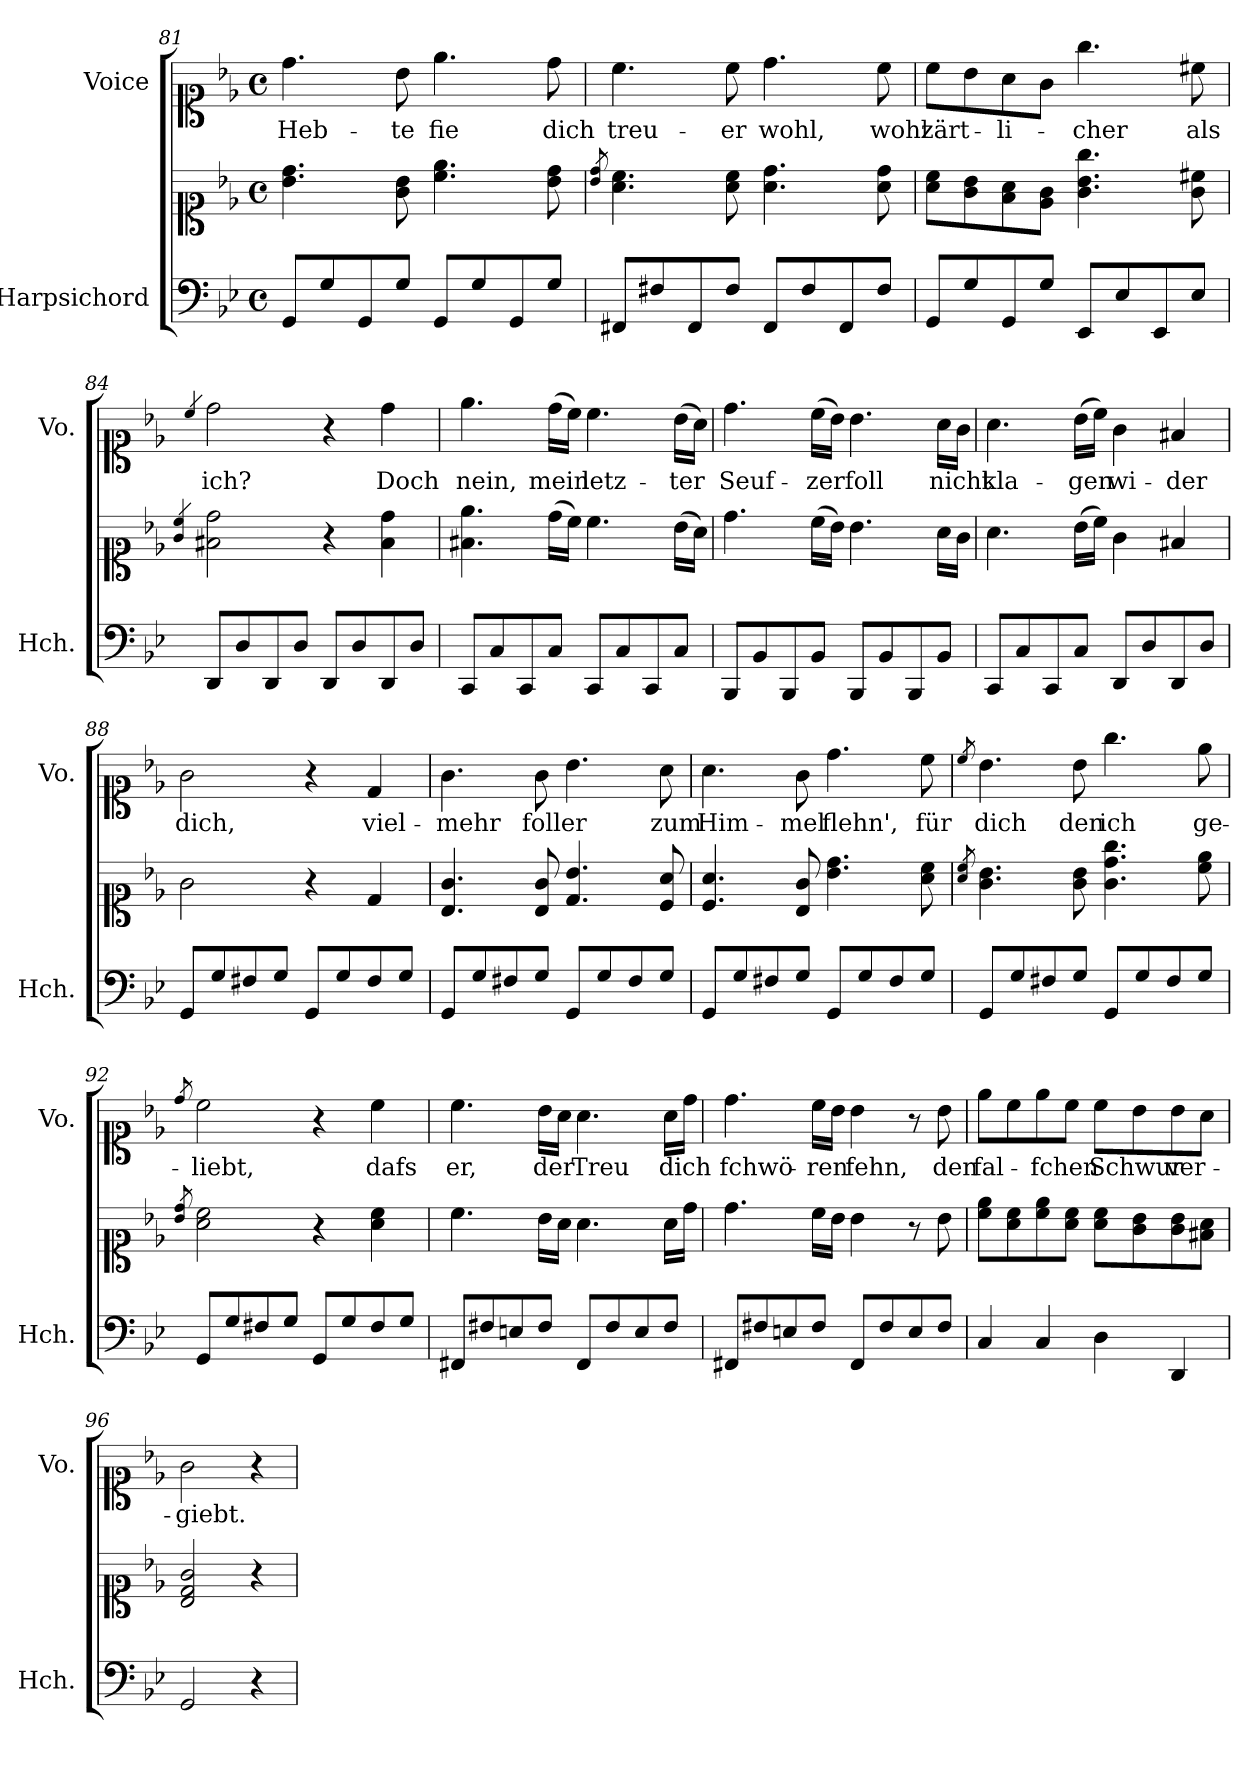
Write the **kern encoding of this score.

**kern	**kern	**kern	**text
*part2	*part2	*part1	*part1
*staff3	*staff2	*staff1	*staff1
*I"Harpsichord	*	*I"Voice	*
*I'Hch.	*	*I'Vo.	*
*clefF4	*clefC1	*clefC1	*
*k[b-e-]	*k[b-e-]	*k[b-e-]	*
*M4/4	*M4/4	*M4/4	*
*met(c)	*met(c)	*met(c)	*
=81	=81	=81	=81
!	!	!	!LO:LY:b
8GG/L	4.b-\ 4.dd\	4.dd\	Heb-
8G/	.	.	.
8GG/	.	.	.
!	!	!	!LO:LY:b
8G/J	8g\ 8b-\	8b-\	-te
!	!	!	!LO:LY:b
8GG/L	4.cc\ 4.ee-\	4.ee-\	fie
8G/	.	.	.
8GG/	.	.	.
!	!	!	!LO:LY:b
8G/J	8b-\ 8dd\	8dd\	dich
=82	=82	=82	=82
.	8qb-/ 8qdd/	.	.
!	!	!	!LO:LY:b
8FF#X/L	4.a\ 4.cc\	4.cc\	treu-
8F#X/	.	.	.
8FF#/	.	.	.
!	!	!	!LO:LY:b
8F#/J	8a\ 8cc\	8cc\	-er
!	!	!	!LO:LY:b
8FF#/L	4.a\ 4.dd\	4.dd\	wohl,
8F#/	.	.	.
8FF#/	.	.	.
!	!	!	!LO:LY:b
8F#/J	8a\ 8dd\	8cc\	wohl
!!LO:LB:g=z
=83	=83	=83	=83
!	!	!	!LO:LY:b
8GG/L	8a\ 8cc\L	8cc\L	zärt-
8G/	8g\ 8b-\	8b-\	.
!	!	!	!LO:LY:b
8GG/	8f\ 8a\	8a\	-li-
8G/J	8e-\ 8g\J	8g\J	.
!	!	!	!LO:LY:b
8EE-/L	4.g\ 4.b-\ 4.gg\	4.gg\	-cher
8E-/	.	.	.
8EE-/	.	.	.
!	!	!	!LO:LY:b
8E-/J	8g\ 8cc#X\	8cc#X\	als
=84	=84	=84	=84
.	4qg/ 4qcc/	4qcc/	.
!	!	!	!LO:LY:b
8DD/L	2f#X\ 2dd\	2dd\	ich?
8D/	.	.	.
8DD/	.	.	.
8D/J	.	.	.
8DD/L	4r	4r	.
8D/	.	.	.
!	!	!	!LO:LY:b
8DD/	4f#\ 4dd\	4dd\	Doch
8D/J	.	.	.
=85	=85	=85	=85
!	!	!	!LO:LY:b
8CC/L	4.f#X\ 4.ee-\	4.ee-\	nein,
8C/	.	.	.
8CC/	.	.	.
!	!	!	!LO:LY:b
8C/J	(16dd\LL	(16dd\LL	mein
.	16cc\JJ)	16cc\JJ)	.
!	!	!	!LO:LY:b
8CC/L	4.cc\	4.cc\	letz-
8C/	.	.	.
8CC/	.	.	.
!	!	!	!LO:LY:b
8C/J	(16b-\LL	(16b-\LL	-ter
.	16a\JJ)	16a\JJ)	.
=86	=86	=86	=86
!	!	!	!LO:LY:b
8BBB-/L	4.dd\	4.dd\	Seuf-
8BB-/	.	.	.
8BBB-/	.	.	.
!	!	!	!LO:LY:b
8BB-/J	(16cc\LL	(16cc\LL	-zer
.	16b-\JJ)	16b-\JJ)	.
!	!	!	!LO:LY:b
8BBB-/L	4.b-\	4.b-\	foll
8BB-/	.	.	.
8BBB-/	.	.	.
!	!	!	!LO:LY:b
8BB-/J	16a\LL	16a\LL	nicht
.	16g\JJ	16g\JJ	.
!!LO:PB:g=z
=87	=87	=87	=87
!	!	!	!LO:LY:b
8CC/L	4.a\	4.a\	kla-
8C/	.	.	.
8CC/	.	.	.
!	!	!	!LO:LY:b
8C/J	(16b-\LL	(16b-\LL	-gen
.	16cc\JJ)	16cc\JJ)	.
!	!	!	!LO:LY:b
8DD/L	4g\	4g\	wi-
8D/	.	.	.
!	!	!	!LO:LY:b
8DD/	4f#X/	4f#X/	-der
8D/J	.	.	.
=88	=88	=88	=88
!	!	!	!LO:LY:b
8GG/L	2g\	2g\	dich,
8G/	.	.	.
8F#X/	.	.	.
8G/J	.	.	.
8GG/L	4r	4r	.
8G/	.	.	.
!	!	!	!LO:LY:b
8F#/	4d/	4d/	viel-
8G/J	.	.	.
=89	=89	=89	=89
!	!	!	!LO:LY:b
8GG/L	4.B-/ 4.g/	4.g\	-mehr
8G/	.	.	.
8F#X/	.	.	.
!	!	!	!LO:LY:b
8G/J	8B-/ 8g/	8g\	foll
!	!	!	!LO:LY:b
8GG/L	4.d/ 4.b-/	4.b-\	er
8G/	.	.	.
8F#/	.	.	.
!	!	!	!LO:LY:b
8G/J	8c/ 8a/	8a\	zum
=90	=90	=90	=90
!	!	!	!LO:LY:b
8GG/L	4.c/ 4.a/	4.a\	Him-
8G/	.	.	.
8F#X/	.	.	.
!	!	!	!LO:LY:b
8G/J	8B-/ 8g/	8g\	-mel
!	!	!	!LO:LY:b
8GG/L	4.b-\ 4.dd\	4.dd\	flehn',
8G/	.	.	.
8F#/	.	.	.
!	!	!	!LO:LY:b
8G/J	8a\ 8cc\	8cc\	für
!!LO:LB:g=z
=91	=91	=91	=91
.	8qa/ 8qcc/	8qcc/	.
!	!	!	!LO:LY:b
8GG/L	4.g\ 4.b-\	4.b-\	dich
8G/	.	.	.
8F#X/	.	.	.
!	!	!	!LO:LY:b
8G/J	8g\ 8b-\	8b-\	den
!	!	!	!LO:LY:b
8GG/L	4.g\ 4.dd\ 4.gg\	4.gg\	ich
8G/	.	.	.
8F#/	.	.	.
!	!	!	!LO:LY:b
8G/J	8cc\ 8ee-\	8ee-\	ge-
=92	=92	=92	=92
.	8qb-/ 8qdd/	8qdd/	.
!	!	!	!LO:LY:b
8GG/L	2a\ 2cc\	2cc\	-liebt,
8G/	.	.	.
8F#X/	.	.	.
8G/J	.	.	.
8GG/L	4r	4r	.
8G/	.	.	.
!	!	!	!LO:LY:b
8F#/	4a\ 4cc\	4cc\	dafs
8G/J	.	.	.
=93	=93	=93	=93
!	!	!	!LO:LY:b
8FF#X/L	4.cc\	4.cc\	er,
8F#X/	.	.	.
8En/	.	.	.
!	!	!	!LO:LY:b
8F#/J	16b-\LL	16b-\LL	der
.	16a\JJ	16a\JJ	.
!	!	!	!LO:LY:b
8FF#/L	4.a\	4.a\	Treu
8F#/	.	.	.
8E/	.	.	.
!	!	!	!LO:LY:b
8F#/J	16a\LL	16a\LL	dich
.	16dd\JJ	16dd\JJ	.
=94	=94	=94	=94
!	!	!	!LO:LY:b
8FF#X/L	4.dd\	4.dd\	fchwö-
8F#X/	.	.	.
8En/	.	.	.
!	!	!	!LO:LY:b
8F#/J	16cc\LL	16cc\LL	-ren
.	16b-\JJ	16b-\JJ	.
!	!	!	!LO:LY:b
8FF#/L	4b-\	4b-\	fehn,
8F#/	.	.	.
8E/	8r	8r	.
!	!	!	!LO:LY:b
8F#/J	8b-\	8b-\	den
!!LO:LB:g=z
=95	=95	=95	=95
!	!	!	!LO:LY:b
4C/	8cc\ 8ee-\L	8ee-\L	fal-
.	8a\ 8cc\	8cc\	.
!	!	!	!LO:LY:b
4C/	8cc\ 8ee-\	8ee-\	-fchen
.	8a\ 8cc\J	8cc\J	.
!	!	!	!LO:LY:b
4D\	8a\ 8cc\L	8cc\L	Schwur
.	8g\ 8b-\	8b-\	.
!	!	!	!LO:LY:b
4DD/	8g\ 8b-\	8b-\	ver-
.	8f#X\ 8a\J	8a\J	.
=96	=96	=96	=96
!	!	!	!LO:LY:b
2GG/	2B-/ 2d/ 2g/	2g\	-giebt.
4r	4r	4r	.
=	=	=	=
*-	*-	*-	*-
